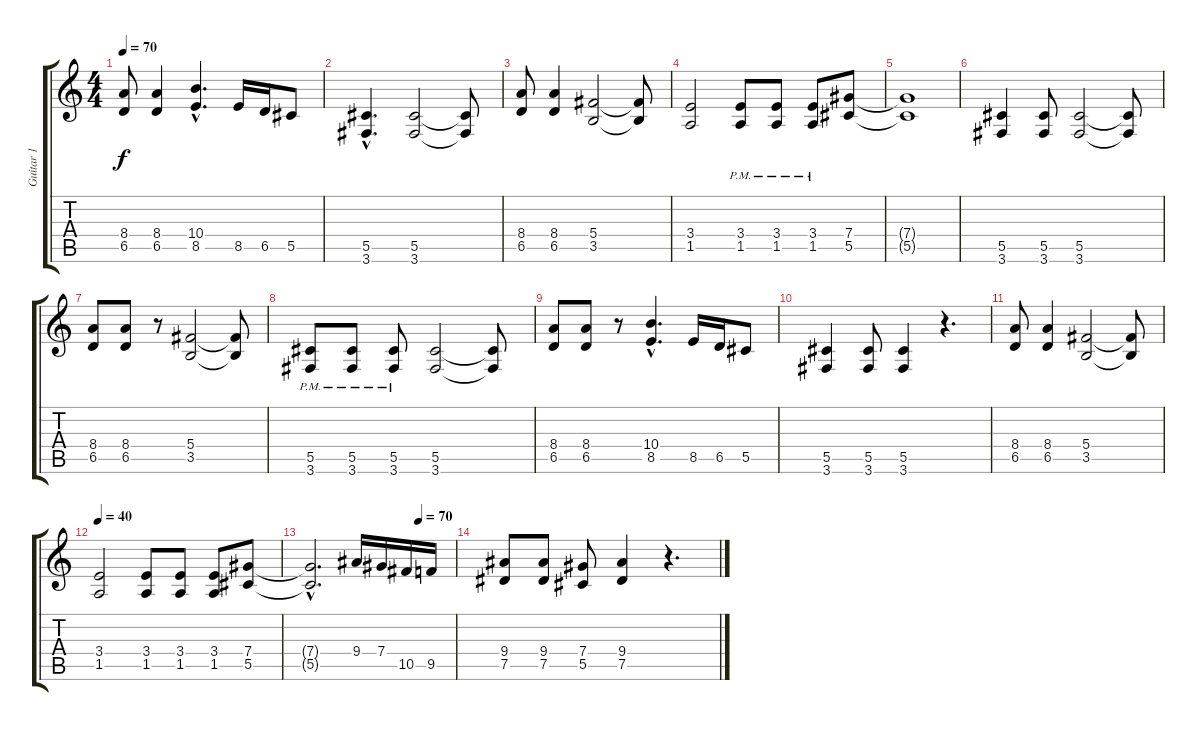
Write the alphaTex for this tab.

\track ("Guitar 1" "Guitar 1") {instrument distortionguitar}
\staff {score tabs}
\tuning (Eb4 Bb3 Gb3 Db3 Ab2 Eb2) {hide}
\ts (4 4)
\tempo 70
\clef g2
\ks c
(8.4 6.5).8{dy f} (8.4 6.5).4 (10.4{hac} 8.5{hac}).4{d} 8.5.16 6.5.16 5.5.8 |
(5.5{hac} 3.6{hac}).4{d} (5.5 3.6).2 (5.5{t} 3.6{t}).8 |
(8.4 6.5).8 (8.4 6.5).4 (5.4 3.5).2 (5.4{t} 3.5{t}).8 |
(3.4 1.5).2 (3.4{pm} 1.5{pm}).8 (3.4{pm} 1.5{pm}).8 (3.4{pm} 1.5{pm}).8 (7.4 5.5).8 |
(7.4{t} 5.5{t}).1 |
(5.5 3.6).4 (5.5 3.6).8 (5.5 3.6).2 (5.5{t} 3.6{t}).8 |
(8.4 6.5).8 (8.4 6.5).8 r.8 (5.4 3.5).2 (5.4{t} 3.5{t}).8 |
(5.5{pm} 3.6{pm}).8 (5.5{pm} 3.6{pm}).8 (5.5{pm} 3.6{pm}).8 (5.5 3.6).2 (5.5{t} 3.6{t}).8 |
(8.4 6.5).8 (8.4 6.5).8 r.8 (10.4{hac} 8.5{hac}).4{d} 8.5.16 6.5.16 5.5.8 |
(5.5 3.6).4 (5.5 3.6).8 (5.5 3.6).4 r.4{d} |
(8.4 6.5).8 (8.4 6.5).4 (5.4 3.5).2 (5.4{t} 3.5{t}).8 |
\tempo 40
(3.4 1.5).2 (3.4 1.5).8 (3.4 1.5).8 (3.4 1.5).8 (7.4 5.5).8 |
\tempo (70 0.75)
(7.4{hac t} 5.5{hac t}).2{d} 9.4.16 7.4.16 10.5.16 9.5.16 |
(9.4 7.5).8 (9.4 7.5).8 (7.4 5.5).8 (9.4 7.5).4 r.4{d}
